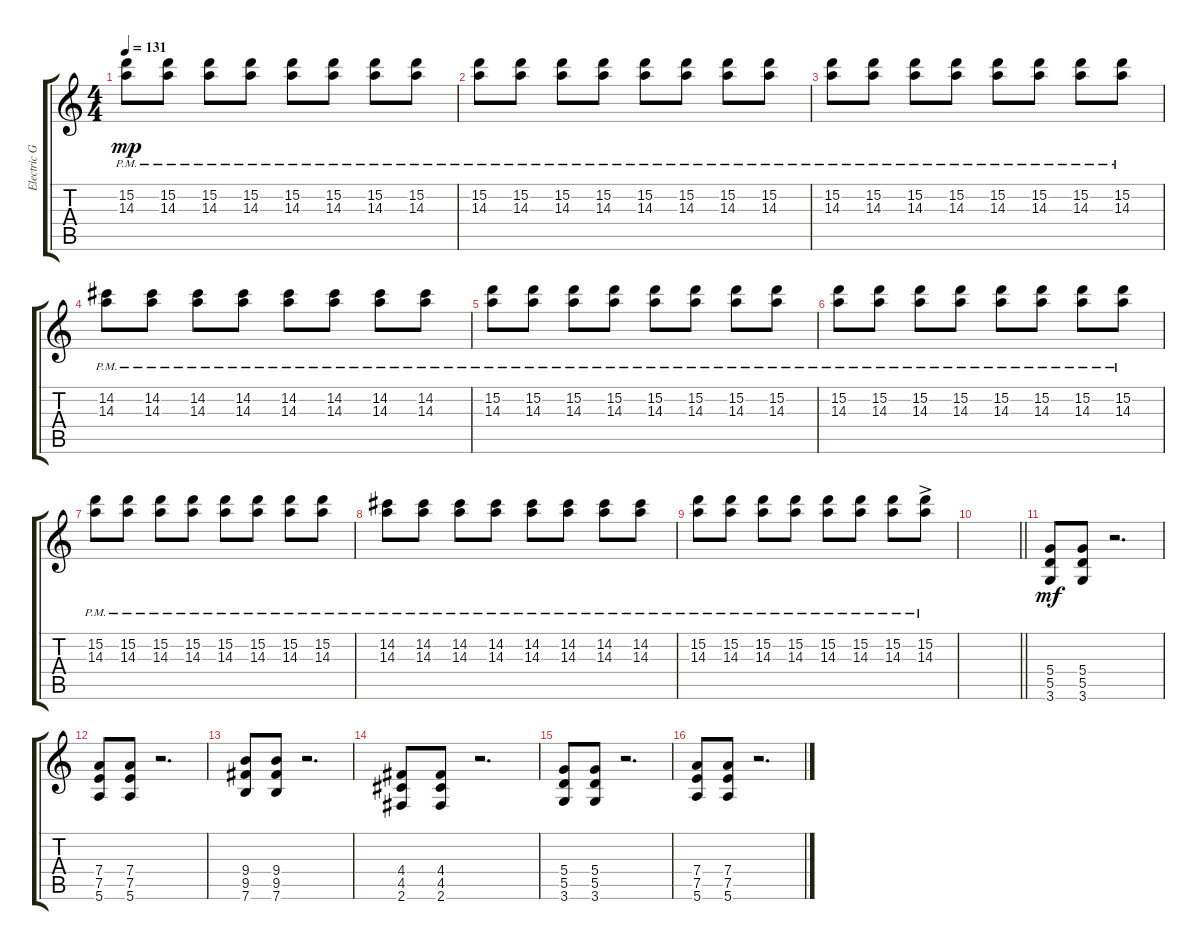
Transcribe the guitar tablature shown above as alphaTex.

\track ("Electric Guitar (Drive)" "Electric G") {instrument overdrivenguitar}
\staff {score tabs}
\tuning (E4 B3 G3 D3 A2 E2) {hide}
\ts (4 4)
\tempo 131
\clef g2
\ks c
(15.2{pm} 14.3{pm}).8{dy mp} (15.2{pm} 14.3{pm}).8 (15.2{pm} 14.3{pm}).8 (15.2{pm} 14.3{pm}).8 (15.2{pm} 14.3{pm}).8 (15.2{pm} 14.3{pm}).8 (15.2{pm} 14.3{pm}).8 (15.2{pm} 14.3{pm}).8 |
(15.2{pm} 14.3{pm}).8 (15.2{pm} 14.3{pm}).8 (15.2{pm} 14.3{pm}).8 (15.2{pm} 14.3{pm}).8 (15.2{pm} 14.3{pm}).8 (15.2{pm} 14.3{pm}).8 (15.2{pm} 14.3{pm}).8 (15.2{pm} 14.3{pm}).8 |
(15.2{pm} 14.3{pm}).8 (15.2{pm} 14.3{pm}).8 (15.2{pm} 14.3{pm}).8 (15.2{pm} 14.3{pm}).8 (15.2{pm} 14.3{pm}).8 (15.2{pm} 14.3{pm}).8 (15.2{pm} 14.3{pm}).8 (15.2{pm} 14.3{pm}).8 |
(14.2{pm} 14.3{pm}).8 (14.2{pm} 14.3{pm}).8 (14.2{pm} 14.3{pm}).8 (14.2{pm} 14.3{pm}).8 (14.2{pm} 14.3{pm}).8 (14.2{pm} 14.3{pm}).8 (14.2{pm} 14.3{pm}).8 (14.2{pm} 14.3{pm}).8 |
(15.2{pm} 14.3{pm}).8 (15.2{pm} 14.3{pm}).8 (15.2{pm} 14.3{pm}).8 (15.2{pm} 14.3{pm}).8 (15.2{pm} 14.3{pm}).8 (15.2{pm} 14.3{pm}).8 (15.2{pm} 14.3{pm}).8 (15.2{pm} 14.3{pm}).8 |
(15.2{pm} 14.3{pm}).8 (15.2{pm} 14.3{pm}).8 (15.2{pm} 14.3{pm}).8 (15.2{pm} 14.3{pm}).8 (15.2{pm} 14.3{pm}).8 (15.2{pm} 14.3{pm}).8 (15.2{pm} 14.3{pm}).8 (15.2{pm} 14.3{pm}).8 |
(15.2{pm} 14.3{pm}).8 (15.2{pm} 14.3{pm}).8 (15.2{pm} 14.3{pm}).8 (15.2{pm} 14.3{pm}).8 (15.2{pm} 14.3{pm}).8 (15.2{pm} 14.3{pm}).8 (15.2{pm} 14.3{pm}).8 (15.2{pm} 14.3{pm}).8 |
(14.2{pm} 14.3{pm}).8 (14.2{pm} 14.3{pm}).8 (14.2{pm} 14.3{pm}).8 (14.2{pm} 14.3{pm}).8 (14.2{pm} 14.3{pm}).8 (14.2{pm} 14.3{pm}).8 (14.2{pm} 14.3{pm}).8 (14.2{pm} 14.3{pm}).8 |
(15.2{pm} 14.3{pm}).8 (15.2{pm} 14.3{pm}).8 (15.2{pm} 14.3{pm}).8 (15.2{pm} 14.3{pm}).8 (15.2{pm} 14.3{pm}).8 (15.2{pm} 14.3{pm}).8 (15.2{pm} 14.3{pm}).8 (15.2{ac pm} 14.3{ac pm}).8 |
\barLineRight lightlight
|
(5.4 5.5 3.6).8{dy mf} (5.4 5.5 3.6).8 r.2{d} |
(7.4 7.5 5.6).8 (7.4 7.5 5.6).8 r.2{d} |
(9.4 9.5 7.6).8 (9.4 9.5 7.6).8 r.2{d} |
(4.4 4.5 2.6).8 (4.4 4.5 2.6).8 r.2{d} |
(5.4 5.5 3.6).8 (5.4 5.5 3.6).8 r.2{d} |
(7.4 7.5 5.6).8 (7.4 7.5 5.6).8 r.2{d}
